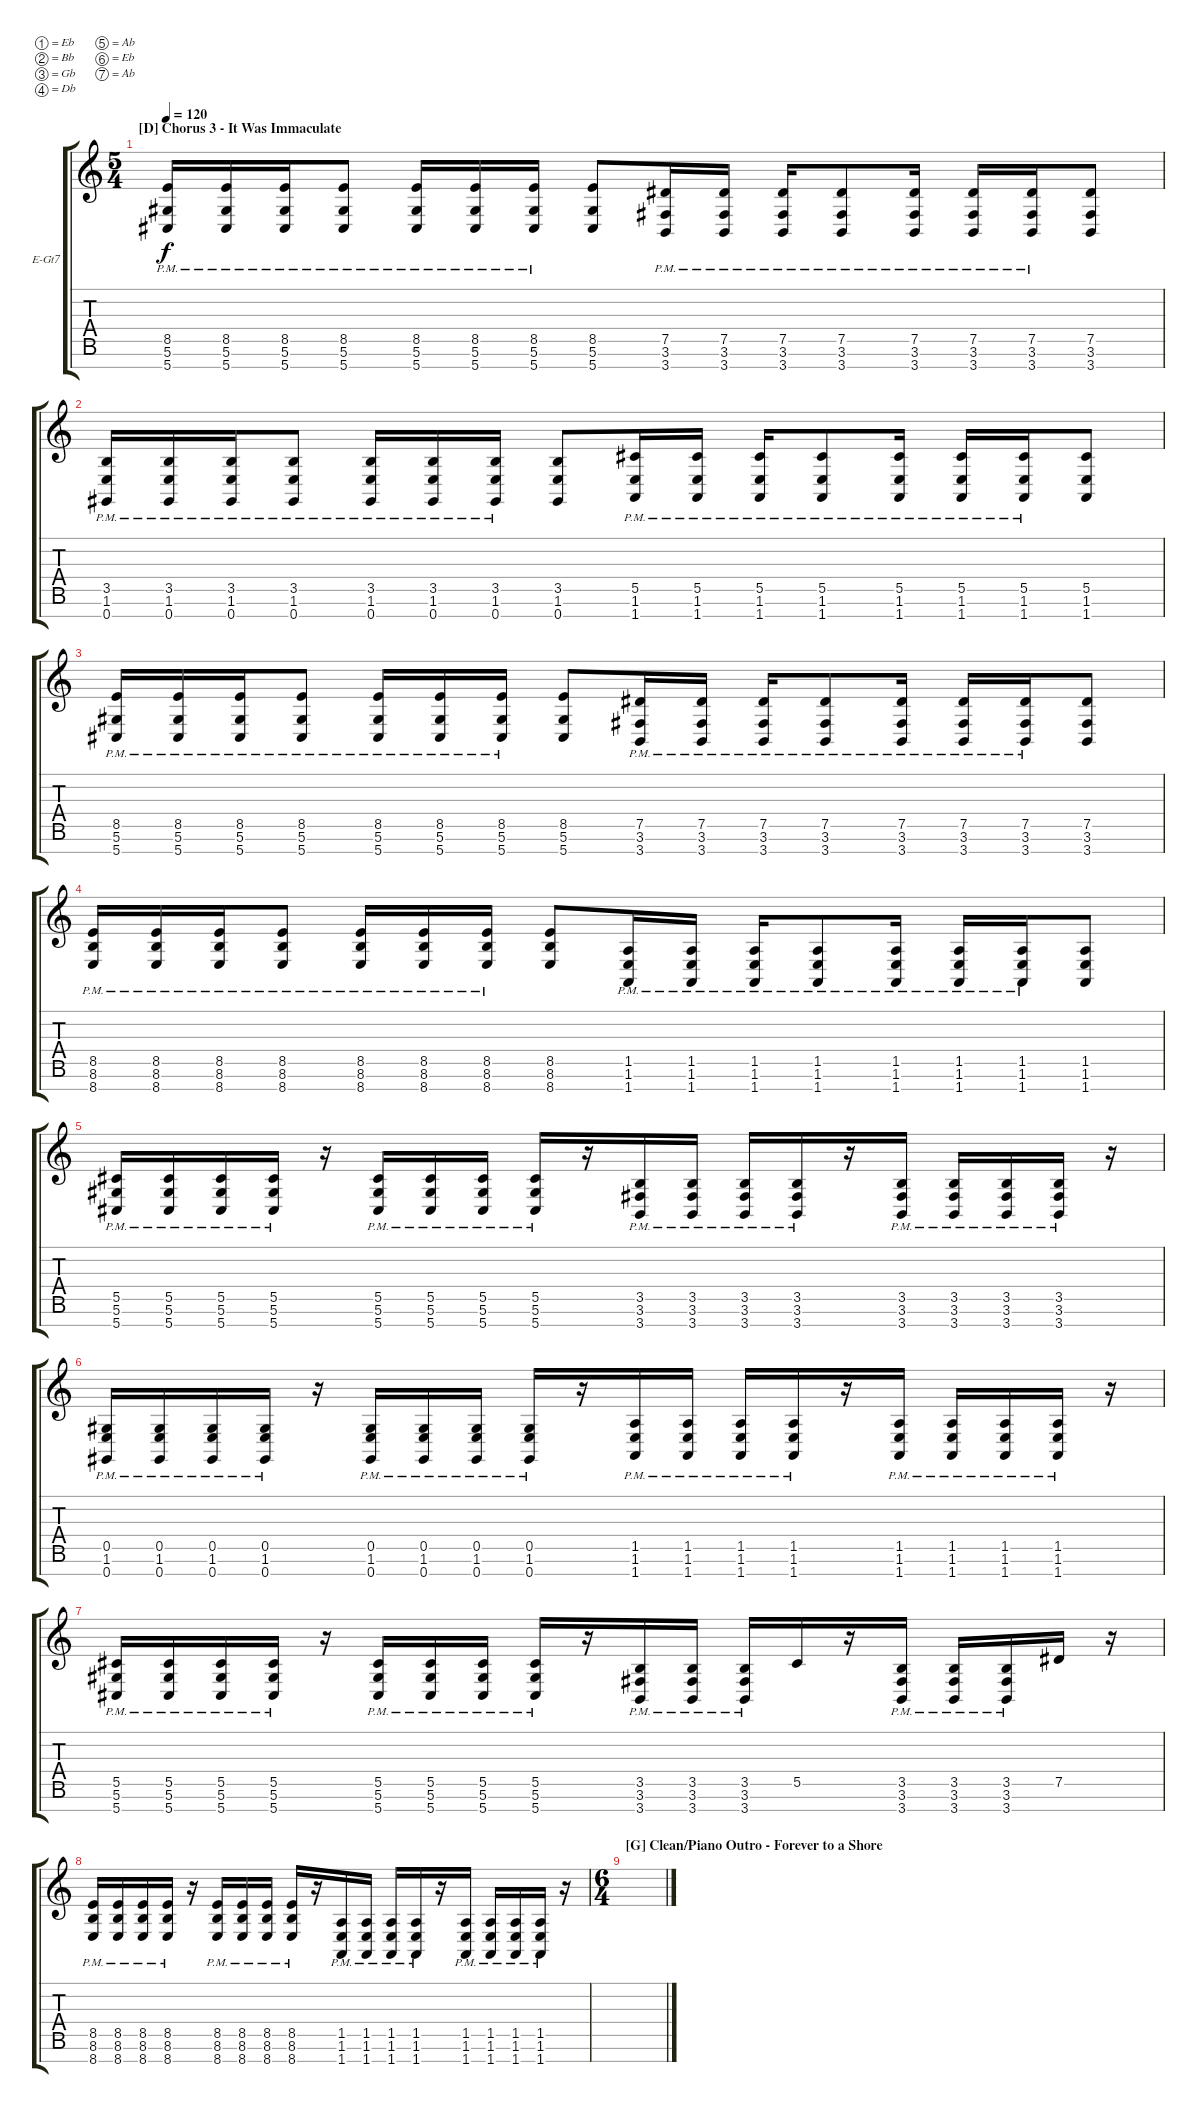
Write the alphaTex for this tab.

\defaultSystemsLayout 4
\bracketExtendMode groupsimilarinstruments
\firstSystemTrackNameOrientation horizontal
\otherSystemsTrackNameOrientation horizontal
\track ("Distorted Rhythm Loud" "E-Gt7") {instrument distortionguitar}
\staff {score tabs}
\tuning (Eb4 Bb3 Gb3 Db3 Ab2 Eb2 Ab1)
\ts (5 4)
\section ("D" "Chorus 3 - It Was Immaculate")
\tempo 120
\clef g2
\ks c
(5.7{pm} 5.6{pm} 8.5{pm}).16{dy f} (5.7{pm} 5.6{pm} 8.5{pm}).16 (5.7{pm} 5.6{pm} 8.5{pm}).16 (5.7{pm} 5.6{pm} 8.5{pm}).8 (5.7{pm} 5.6{pm} 8.5{pm}).16 (5.7{pm} 5.6{pm} 8.5{pm}).16 (5.7{pm} 5.6{pm} 8.5{pm}).16 (5.7 5.6 8.5).8 (3.7{pm} 3.6{pm} 7.5{pm}).16 (3.7{pm} 3.6{pm} 7.5{pm}).16 (3.7{pm} 3.6{pm} 7.5{pm}).16 (3.7{pm} 3.6{pm} 7.5{pm}).8 (3.7{pm} 3.6{pm} 7.5{pm}).16 (3.7{pm} 3.6{pm} 7.5{pm}).16 (3.7{pm} 3.6{pm} 7.5{pm}).16 (3.7 3.6 7.5).8 |
(0.7{pm} 1.6{pm} 3.5{pm}).16 (3.5{pm} 0.7{pm} 1.6{pm}).16 (3.5{pm} 0.7{pm} 1.6{pm}).16 (3.5{pm} 0.7{pm} 1.6{pm}).8 (3.5{pm} 0.7{pm} 1.6{pm}).16 (3.5{pm} 0.7{pm} 1.6{pm}).16 (3.5{pm} 0.7{pm} 1.6{pm}).16 (3.5 0.7 1.6).8 (5.5{pm} 1.7{pm} 1.6{pm}).16 (5.5{pm} 1.7{pm} 1.6{pm}).16 (5.5{pm} 1.7{pm} 1.6{pm}).16 (5.5{pm} 1.7{pm} 1.6{pm}).8 (5.5{pm} 1.7{pm} 1.6{pm}).16 (5.5{pm} 1.7{pm} 1.6{pm}).16 (5.5{pm} 1.7{pm} 1.6{pm}).16 (5.5 1.7 1.6).8 |
(5.7{pm} 5.6{pm} 8.5{pm}).16 (5.7{pm} 5.6{pm} 8.5{pm}).16 (5.7{pm} 5.6{pm} 8.5{pm}).16 (5.7{pm} 5.6{pm} 8.5{pm}).8 (5.7{pm} 5.6{pm} 8.5{pm}).16 (5.7{pm} 5.6{pm} 8.5{pm}).16 (5.7{pm} 5.6{pm} 8.5{pm}).16 (5.7 5.6 8.5).8 (3.7{pm} 3.6{pm} 7.5{pm}).16 (3.7{pm} 3.6{pm} 7.5{pm}).16 (3.7{pm} 3.6{pm} 7.5{pm}).16 (3.7{pm} 3.6{pm} 7.5{pm}).8 (3.7{pm} 3.6{pm} 7.5{pm}).16 (3.7{pm} 3.6{pm} 7.5{pm}).16 (3.7{pm} 3.6{pm} 7.5{pm}).16 (3.7 3.6 7.5).8 |
(8.7{pm} 8.6{pm} 8.5{pm}).16 (8.5{pm} 8.7{pm} 8.6{pm}).16 (8.5{pm} 8.7{pm} 8.6{pm}).16 (8.5{pm} 8.7{pm} 8.6{pm}).8 (8.5{pm} 8.7{pm} 8.6{pm}).16 (8.5{pm} 8.7{pm} 8.6{pm}).16 (8.5{pm} 8.7{pm} 8.6{pm}).16 (8.5 8.7 8.6).8 (1.5{pm} 1.7{pm} 1.6{pm}).16 (1.5{pm} 1.7{pm} 1.6{pm}).16 (1.5{pm} 1.7{pm} 1.6{pm}).16 (1.5{pm} 1.7{pm} 1.6{pm}).8 (1.5{pm} 1.7{pm} 1.6{pm}).16 (1.5{pm} 1.7{pm} 1.6{pm}).16 (1.5{pm} 1.7{pm} 1.6{pm}).16 (1.5 1.7 1.6).8 |
(5.7{pm} 5.6{pm} 5.5{pm}).16 (5.7{pm} 5.5{pm} 5.6{pm}).16 (5.7{pm} 5.6{pm} 5.5{pm}).16 (5.7{pm} 5.5{pm} 5.6{pm}).16 r.16 (5.7{pm} 5.6{pm} 5.5{pm}).16 (5.7{pm} 5.5{pm} 5.6{pm}).16 (5.7{pm} 5.6{pm} 5.5{pm}).16 (5.7{pm} 5.5{pm} 5.6{pm}).16 r.16 (3.7{pm} 3.6{pm} 3.5{pm}).16 (3.7{pm} 3.5{pm} 3.6{pm}).16 (3.7{pm} 3.6{pm} 3.5{pm}).16 (3.7{pm} 3.5{pm} 3.6{pm}).16 r.16 (3.7{pm} 3.6{pm} 3.5{pm}).16 (3.7{pm} 3.5{pm} 3.6{pm}).16 (3.7{pm} 3.6{pm} 3.5{pm}).16 (3.7{pm} 3.5{pm} 3.6{pm}).16 r.16 |
(0.7{pm} 1.6{pm} 0.5{pm}).16 (0.7{pm} 1.6{pm} 0.5{pm}).16 (0.7{pm} 1.6{pm} 0.5{pm}).16 (0.7{pm} 1.6{pm} 0.5{pm}).16 r.16 (0.7{pm} 1.6{pm} 0.5{pm}).16 (0.7{pm} 1.6{pm} 0.5{pm}).16 (0.7{pm} 1.6{pm} 0.5{pm}).16 (0.7{pm} 1.6{pm} 0.5{pm}).16 r.16 (1.7{pm} 1.6{pm} 1.5{pm}).16 (1.7{pm} 1.5{pm} 1.6{pm}).16 (1.7{pm} 1.6{pm} 1.5{pm}).16 (1.7{pm} 1.5{pm} 1.6{pm}).16 r.16 (1.7{pm} 1.6{pm} 1.5{pm}).16 (1.7{pm} 1.5{pm} 1.6{pm}).16 (1.7{pm} 1.6{pm} 1.5{pm}).16 (1.7{pm} 1.5{pm} 1.6{pm}).16 r.16 |
(5.7{pm} 5.6{pm} 5.5{pm}).16 (5.7{pm} 5.5{pm} 5.6{pm}).16 (5.7{pm} 5.6{pm} 5.5{pm}).16 (5.7{pm} 5.5{pm} 5.6{pm}).16 r.16 (5.7{pm} 5.6{pm} 5.5{pm}).16 (5.7{pm} 5.5{pm} 5.6{pm}).16 (5.7{pm} 5.6{pm} 5.5{pm}).16 (5.7{pm} 5.5{pm} 5.6{pm}).16 r.16 (3.7{pm} 3.6{pm} 3.5{pm}).16 (3.7{pm} 3.5{pm} 3.6{pm}).16 (3.7{pm} 3.6{pm} 3.5{pm}).16 5.5.16 r.16 (3.7{pm} 3.6{pm} 3.5{pm}).16 (3.7{pm} 3.5{pm} 3.6{pm}).16 (3.7{pm} 3.6{pm} 3.5{pm}).16 7.5.16 r.16 |
(8.7{pm} 8.6{pm} 8.5{pm}).16 (8.5{pm} 8.7{pm} 8.6{pm}).16 (8.5{pm} 8.7{pm} 8.6{pm}).16 (8.5{pm} 8.7{pm} 8.6{pm}).16 r.16 (8.5{pm} 8.7{pm} 8.6{pm}).16 (8.5{pm} 8.7{pm} 8.6{pm}).16 (8.5{pm} 8.7{pm} 8.6{pm}).16 (8.5{pm} 8.7{pm} 8.6{pm}).16 r.16 (1.5{pm} 1.7{pm} 1.6{pm}).16 (1.5{pm} 1.7{pm} 1.6{pm}).16 (1.5{pm} 1.7{pm} 1.6{pm}).16 (1.5{pm} 1.7{pm} 1.6{pm}).16 r.16 (1.5{pm} 1.7{pm} 1.6{pm}).16 (1.5{pm} 1.7{pm} 1.6{pm}).16 (1.5{pm} 1.7{pm} 1.6{pm}).16 (1.5{pm} 1.7{pm} 1.6{pm}).16 r.16 |
\ts (6 4)
\section ("G" "Clean/Piano Outro - Forever to a Shore")
